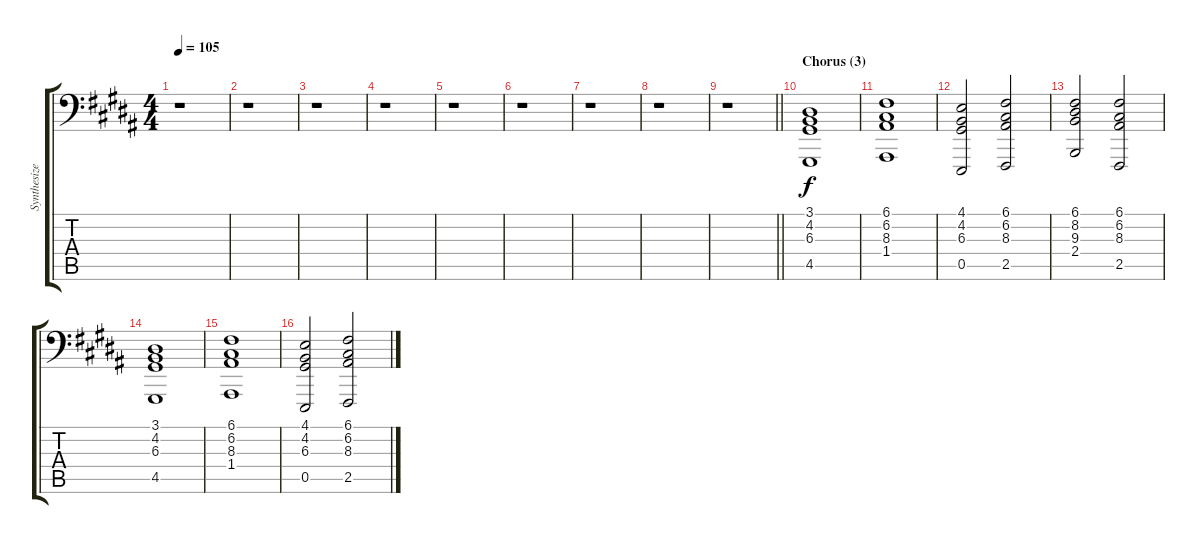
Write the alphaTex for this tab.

\track ("Synthesizer Pad" "Synthesize") {instrument pad3polysynth}
\staff {score tabs}
\tuning (C3 G2 D2 A1 E1 B0) {hide}
\ts (4 4)
\tempo 105
\clef f4
\ks g#minor
r.1{dy f} |
r.1 |
r.1 |
r.1 |
r.1 |
r.1 |
r.1 |
r.1 |
\barLineRight lightlight
r.1 |
\section ("" "Chorus (3)")
(3.1 4.2 6.3 4.5).1 |
(6.1 6.2 8.3 1.4).1 |
(4.1 4.2 6.3 0.5).2 (6.1 6.2 8.3 2.5).2 |
(6.1 8.2 9.3 2.4).2 (6.1 6.2 8.3 2.5).2 |
(3.1 4.2 6.3 4.5).1 |
(6.1 6.2 8.3 1.4).1 |
(4.1 4.2 6.3 0.5).2 (6.1 6.2 8.3 2.5).2
